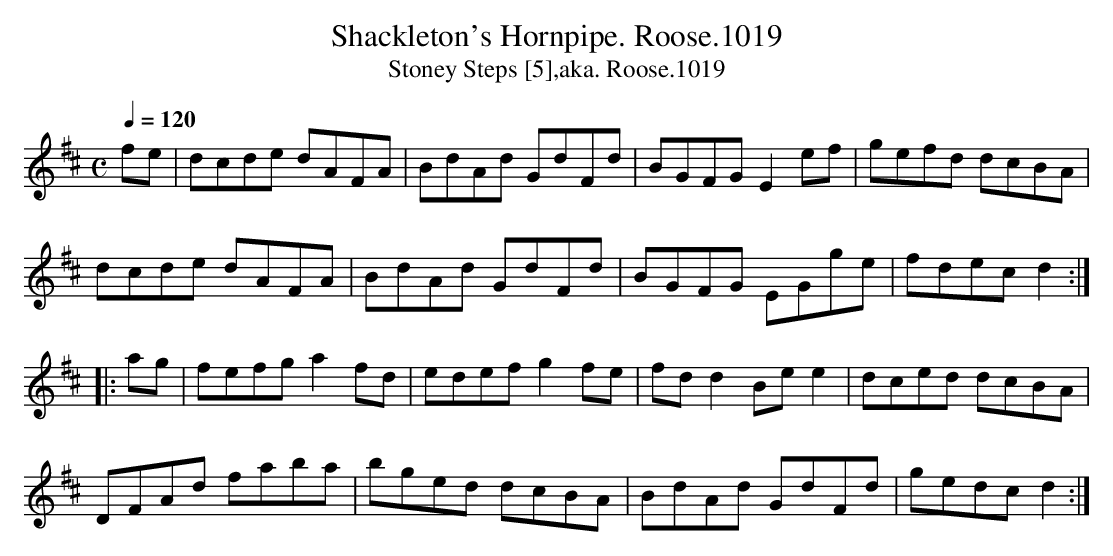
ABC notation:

X:1
T:Shackleton's Hornpipe. Roose.1019
T:Stoney Steps [5],aka. Roose.1019
Q:1/4=120
L:1/8
M:C
K:D
fe|dcde dAFA|BdAd GdFd|BGFG E2ef|gefd dcBA|
dcde dAFA| BdAd GdFd|BGFG EGge|fdec d2:|
|:ag|fefg a2 fd|edef g2 fe|fd d2 Bee2|dced dcBA|
DFAd faba|bged dcBA| BdAd GdFd|gedc d2:|
